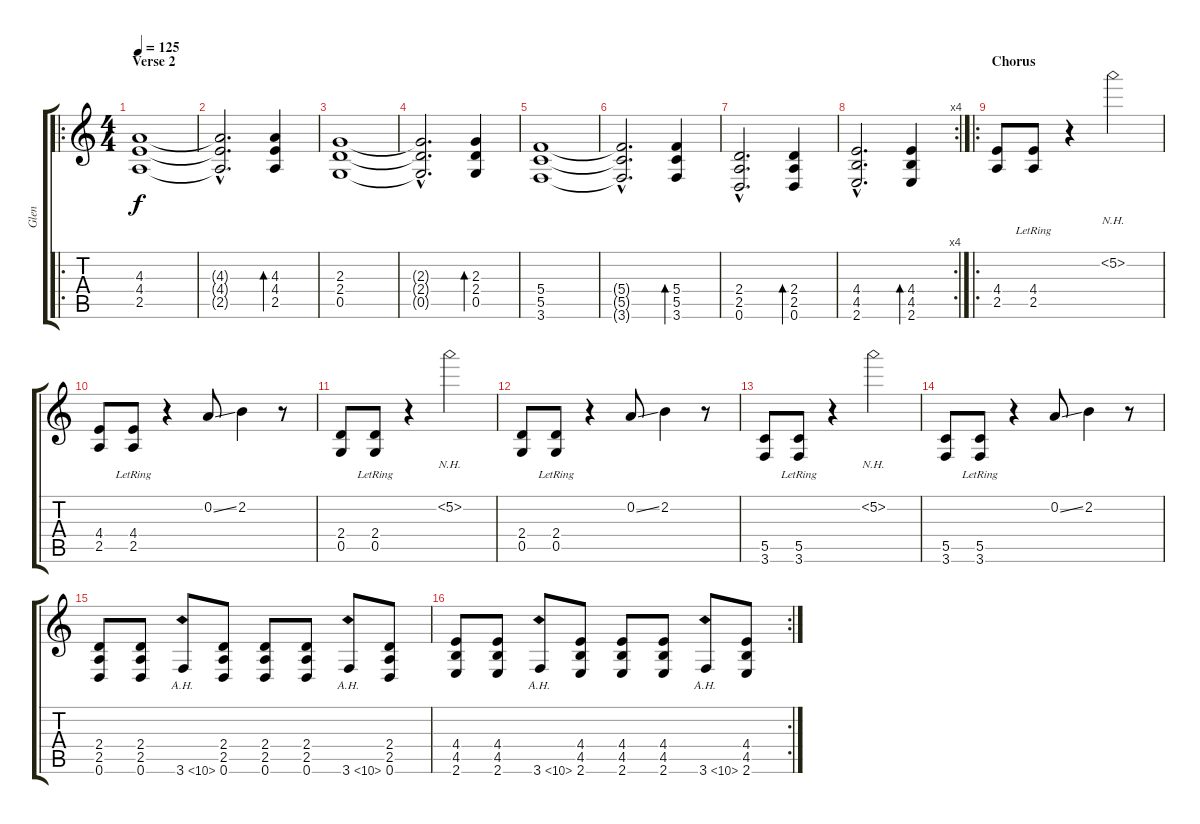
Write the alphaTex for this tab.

\track ("Glen" "Glen") {instrument distortionguitar}
\staff {score tabs}
\tuning (D4 A3 F3 C3 G2 D2) {hide}
\ro
\ts (4 4)
\section ("" "Verse 2")
\tempo 125
\clef g2
\ks c
(4.3 4.4 2.5).1{dy f} |
(4.3{hac t} 4.4{hac t} 2.5{hac t}).2{d} (4.3 4.4 2.5).4{bd 30} |
(2.3 2.4 0.5).1 |
(2.3{hac t} 2.4{hac t} 0.5{hac t}).2{d} (2.3 2.4 0.5).4{bd 30} |
(5.4 5.5 3.6).1 |
(5.4{hac t} 5.5{hac t} 3.6{hac t}).2{d} (5.4 5.5 3.6).4{bd 30} |
(2.4{hac} 2.5{hac} 0.6{hac}).2{d} (2.4 2.5 0.6).4{bd 30} |
\rc 4
(4.4{hac} 4.5{hac} 2.6{hac}).2{d} (4.4 4.5 2.6).4{bd 30} |
\ro
\section ("" "Chorus")
(4.4 2.5).8 (4.4{lr} 2.5{lr}).8 r.4 5.2{nh}.2 |
(4.4 2.5).8 (4.4{lr} 2.5{lr}).8 r.4 0.2{ss}.8 2.2.4 r.8 |
(2.4 0.5).8 (2.4{lr} 0.5{lr}).8 r.4 5.2{nh}.2 |
(2.4 0.5).8 (2.4{lr} 0.5{lr}).8 r.4 0.2{ss}.8 2.2.4 r.8 |
(5.5 3.6).8 (5.5{lr} 3.6).8 r.4 5.2{nh}.2 |
(5.5 3.6).8 (5.5{lr} 3.6).8 r.4 0.2{ss}.8 2.2.4 r.8 |
(2.4 2.5 0.6).8 (2.4 2.5 0.6).8 3.6{ah 7}.8 (2.4 2.5 0.6).8 (2.4 2.5 0.6).8 (2.4 2.5 0.6).8 3.6{ah 7}.8 (2.4 2.5 0.6).8 |
\rc 2
(4.4 4.5 2.6).8 (4.4 4.5 2.6).8 3.6{ah 7}.8 (4.4 4.5 2.6).8 (4.4 4.5 2.6).8 (4.4 4.5 2.6).8 3.6{ah 7}.8 (4.4 4.5 2.6).8
